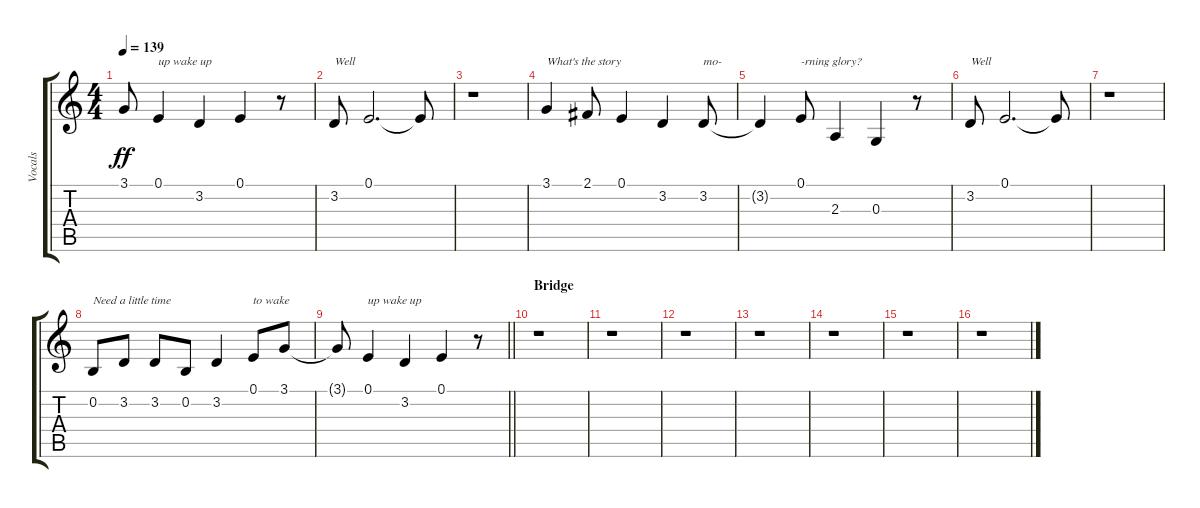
\track ("Vocals" "Vocals") {instrument altosax}
\staff {score tabs}
\tuning (E4 B3 G3 D3 A2 E2) {hide}
\ts (4 4)
\tempo 139
\clef g2
\ks c
3.1{t}.8{dy ff} 0.1.4{txt "up wake up"} 3.2.4 0.1.4 r.8 |
3.2.8{txt "Well"} 0.1.2{d} 0.1{t}.8 |
r.1 |
3.1.4{txt "What's the story"} 2.1.8 0.1.4 3.2.4 3.2.8{txt "mo-"} |
3.2{t}.4 0.1.8{txt "-rning glory?"} 2.3.4 0.3.4 r.8 |
3.2.8{txt "Well"} 0.1.2{d} 0.1{t}.8 |
r.1 |
0.2.8{txt "Need a little time"} 3.2.8 3.2.8 0.2.8 3.2.4 0.1.8{txt "to wake"} 3.1.8 |
\barLineRight lightlight
3.1{t}.8 0.1.4{txt "up wake up"} 3.2.4 0.1.4 r.8 |
\section ("" "Bridge")
r.1 |
r.1 |
r.1 |
r.1 |
r.1 |
r.1 |
r.1
